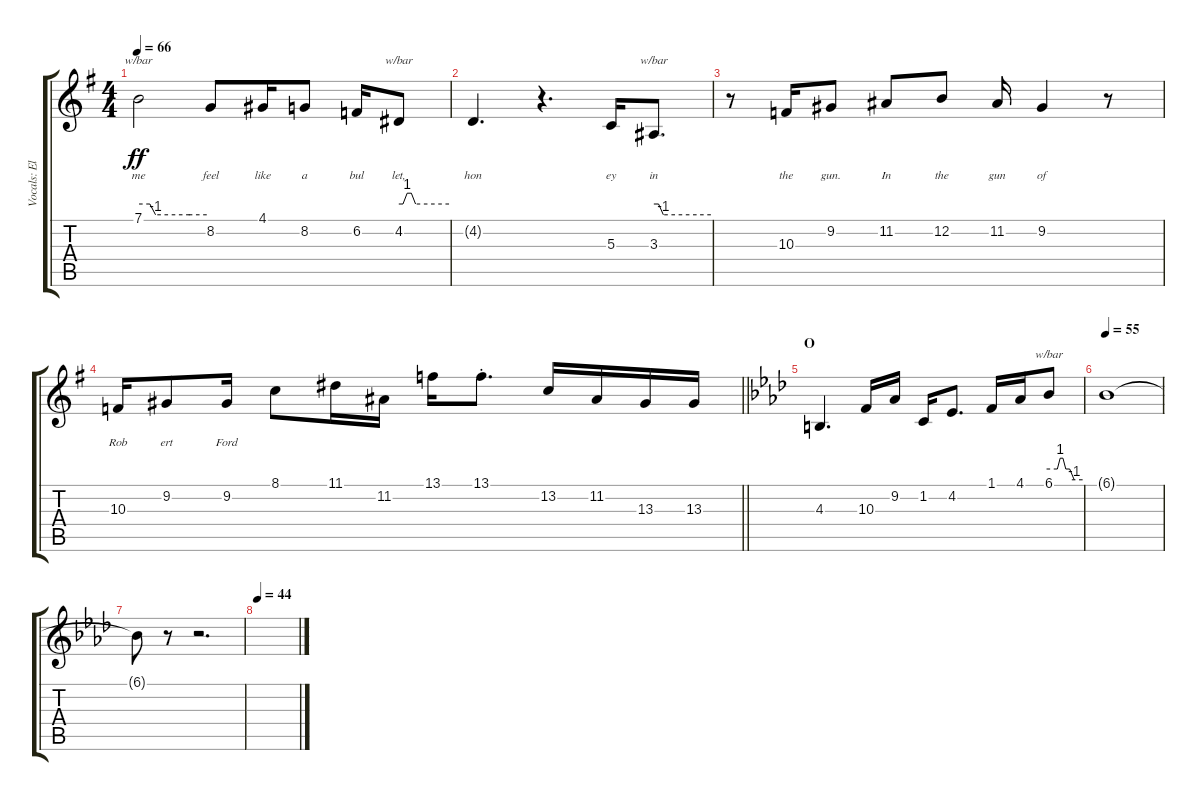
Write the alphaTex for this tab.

\track ("Vocals: Elton John" "Vocals: El") {instrument piccolo}
\staff {score tabs}
\tuning (E4 B3 G3 D3 A2 E2) {hide}
\ts (4 4)
\tempo 66
\clef g2
\ks g
7.1.2{tbe (custom default 0 0 10 0 15 -4 45 -4 60 -4) lyrics (0 "me") lyrics (1 "") lyrics (2 "") lyrics (3 "") lyrics (4 "") dy ff} 8.2.8{lyrics (0 "feel") lyrics (1 "") lyrics (2 "") lyrics (3 "") lyrics (4 "")} 4.1.16{lyrics (0 "like") lyrics (1 "") lyrics (2 "") lyrics (3 "") lyrics (4 "")} 8.2.8{lyrics (0 "a") lyrics (1 "") lyrics (2 "") lyrics (3 "") lyrics (4 "")} 6.2.16{lyrics (0 "bul") lyrics (1 "") lyrics (2 "") lyrics (3 "") lyrics (4 "")} 4.2.8{tbe (custom default 0 0 5 0 10 4 15 4 20 0 60 0) lyrics (0 "let,") lyrics (1 "") lyrics (2 "") lyrics (3 "") lyrics (4 "")} |
4.2{t}.4{d lyrics (0 "hon") lyrics (1 "") lyrics (2 "") lyrics (3 "") lyrics (4 "")} r.4{d} 5.3.16{lyrics (0 "ey") lyrics (1 "") lyrics (2 "") lyrics (3 "") lyrics (4 "")} 3.3.8{d tbe (custom default 0 0 5 0 10 -4 45 -4 60 -4) lyrics (0 "in") lyrics (1 "") lyrics (2 "") lyrics (3 "") lyrics (4 "")} |
r.8 10.3.16{lyrics (0 "the") lyrics (1 "") lyrics (2 "") lyrics (3 "") lyrics (4 "")} 9.2.8{lyrics (0 "gun.") lyrics (1 "") lyrics (2 "") lyrics (3 "") lyrics (4 "")} 11.2.8{lyrics (0 "In") lyrics (1 "") lyrics (2 "") lyrics (3 "") lyrics (4 "")} 12.2.8{lyrics (0 "the") lyrics (1 "") lyrics (2 "") lyrics (3 "") lyrics (4 "")} 11.2.16{lyrics (0 "gun") lyrics (1 "") lyrics (2 "") lyrics (3 "") lyrics (4 "")} 9.2.4{lyrics (0 "of") lyrics (1 "") lyrics (2 "") lyrics (3 "") lyrics (4 "")} r.8 |
\barLineRight lightlight
10.3.16{lyrics (0 "Rob") lyrics (1 "") lyrics (2 "") lyrics (3 "") lyrics (4 "")} 9.2.8{lyrics (0 "ert") lyrics (1 "") lyrics (2 "") lyrics (3 "") lyrics (4 "")} 9.2.16{lyrics (0 "Ford") lyrics (1 "") lyrics (2 "") lyrics (3 "") lyrics (4 "")} 8.1.8 11.1.16 11.2.16 13.1.16 13.1{st}.8{d} 13.2.16 11.2.16 13.3.16 13.3.16 |
\section ("" "O")
\ks ab
4.3.4{d} 10.3.16 9.2.16 1.2.16 4.2.8{d} 1.1.16 4.1.16 6.1.8{tbe (custom default 0 0 15 0 20 4 25 4 30 0 37 0 45 -4 60 -4)} |
\tempo 55
6.1{t}.1 |
6.1{t}.8 r.8 r.2{d} |
\tempo 44
